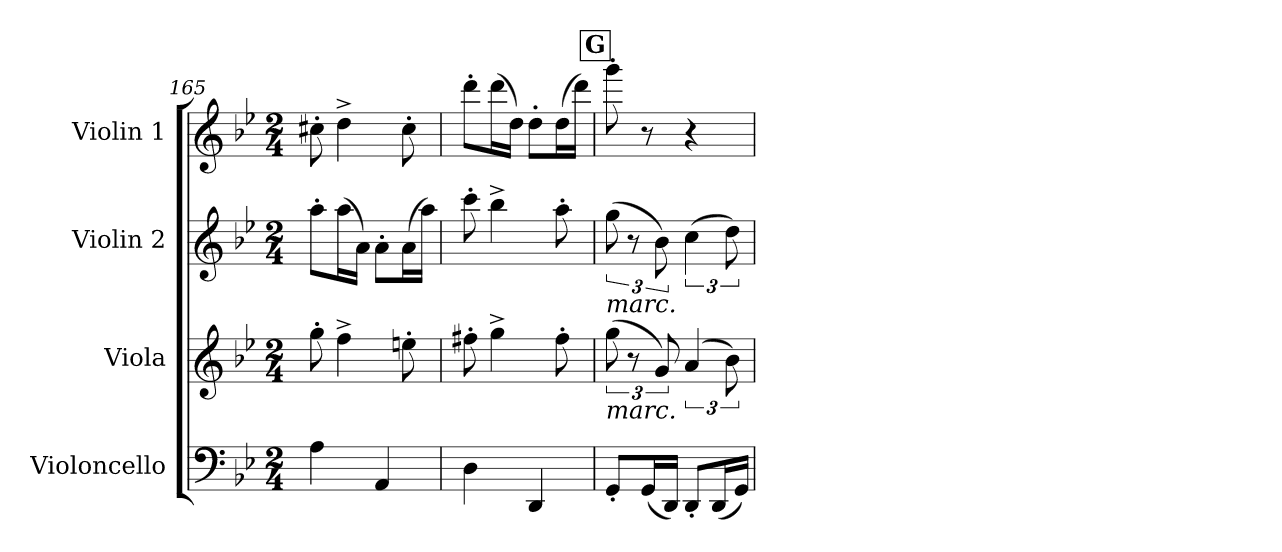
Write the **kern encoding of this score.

**kern	**kern	**kern	**kern
*part4	*part3	*part2	*part1
*staff4	*staff3	*staff2	*staff1
*I"Violoncello	*I"Viola	*I"Violin 2	*I"Violin 1
*I'Vc	*I'Vla	*I'Vln	*I'Vln
!!LO:LB:g=z
*clefF4	*clefG2	*clefG2	*clefG2
*k[b-e-]	*k[b-e-]	*k[b-e-]	*k[b-e-]
*M2/4	*M2/4	*M2/4	*M2/4
=165	=165	=165	=165
4A\	8gg'\	8aa'\L	8cc#X'\
.	4ff^\	(16aa\L	4dd^\
.	.	16a\JJ)	.
4AA/	.	8a'\L	.
.	8een'\	(16a\L	8cc#'\
.	.	16aa\JJ)	.
=166	=166	=166	=166
4D\	8ff#X'\	8ccc'\	8ddd'\L
.	4gg^\	4bb-^\	(16ddd\L
.	.	.	16dd\JJ)
4DD/	.	.	8dd'\L
.	8ff#'\	8aa'\	(16dd\L
.	.	.	16ddd\JJ)
!!LO:REH:place=s1:a:B:cj:fs=14:t=G
=167	=167	=167	=167
!	!	!LO:TX:b:i:t=marc.	!
!	!LO:TX:b:i:t=marc.	!	!
8GG'/L	(12gg\	(12gg\	8ggg'\
.	12r	12r	.
(16GG/L	.	.	8r
.	12g/)	12b-\)	.
16DD/JJ)	.	.	.
8DD'/L	(6a/	(6cc\	4r
(16DD/L	.	.	.
.	12b-\)	12dd\)	.
16GG/JJ)	.	.	.
=	=	=	=
*-	*-	*-	*-
